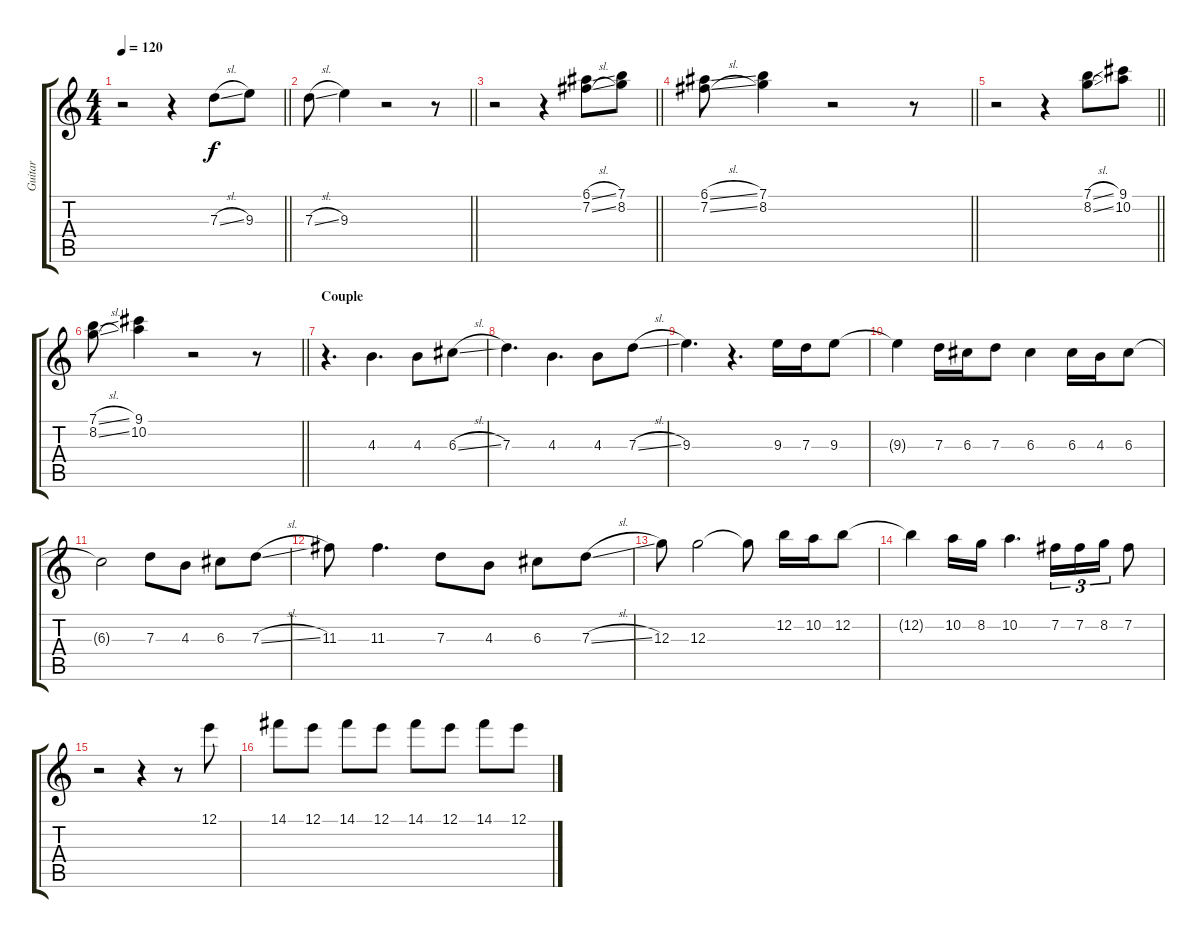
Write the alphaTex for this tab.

\track ("Guitar" "Guitar") {instrument electricguitarjazz}
\staff {score tabs}
\tuning (E4 B3 G3 D3 A2 E2) {hide}
\ts (4 4)
\tempo 120
\clef g2
\barLineRight lightlight
\ks c
r.2{dy f} r.4 7.3{sl}.8 9.3.8 |
\barLineRight lightlight
7.3{sl}.8 9.3.4 r.2 r.8 |
\barLineRight lightlight
r.2 r.4 (6.1{sl} 7.2{sl}).8 (7.1 8.2).8 |
\barLineRight lightlight
(6.1{sl} 7.2{sl}).8 (7.1 8.2).4 r.2 r.8 |
\barLineRight lightlight
r.2 r.4 (7.1{sl} 8.2{sl}).8 (9.1 10.2).8 |
\barLineRight lightlight
(7.1{sl} 8.2{sl}).8 (9.1 10.2).4 r.2 r.8 |
\section ("" "Couple")
r.4{d} 4.3.4{d} 4.3.8 6.3{sl}.8 |
7.3.4{d} 4.3.4{d} 4.3.8 7.3{sl}.8 |
9.3.4{d} r.4{d} 9.3.16 7.3.16 9.3.8 |
9.3{t}.4 7.3.16 6.3.16 7.3.8 6.3.4 6.3.16 4.3.16 6.3.8 |
6.3{t}.2 7.3.8 4.3.8 6.3.8 7.3{sl}.8 |
11.3.8 11.3.4{d} 7.3.8 4.3.8 6.3.8 7.3{sl}.8 |
12.3.8 12.3.2 12.3{t}.8 12.2.16 10.2.16 12.2.8 |
12.2{t}.4 10.2.16 8.2.16 10.2.4{d} 7.2.16{tu (3 2)} 7.2.16{tu (3 2)} 8.2.16{tu (3 2)} 7.2.8 |
r.2 r.4 r.8 12.1.8{volume 6} |
14.1.8 12.1.8 14.1.8 12.1.8 14.1.8 12.1.8 14.1.8 12.1.8
